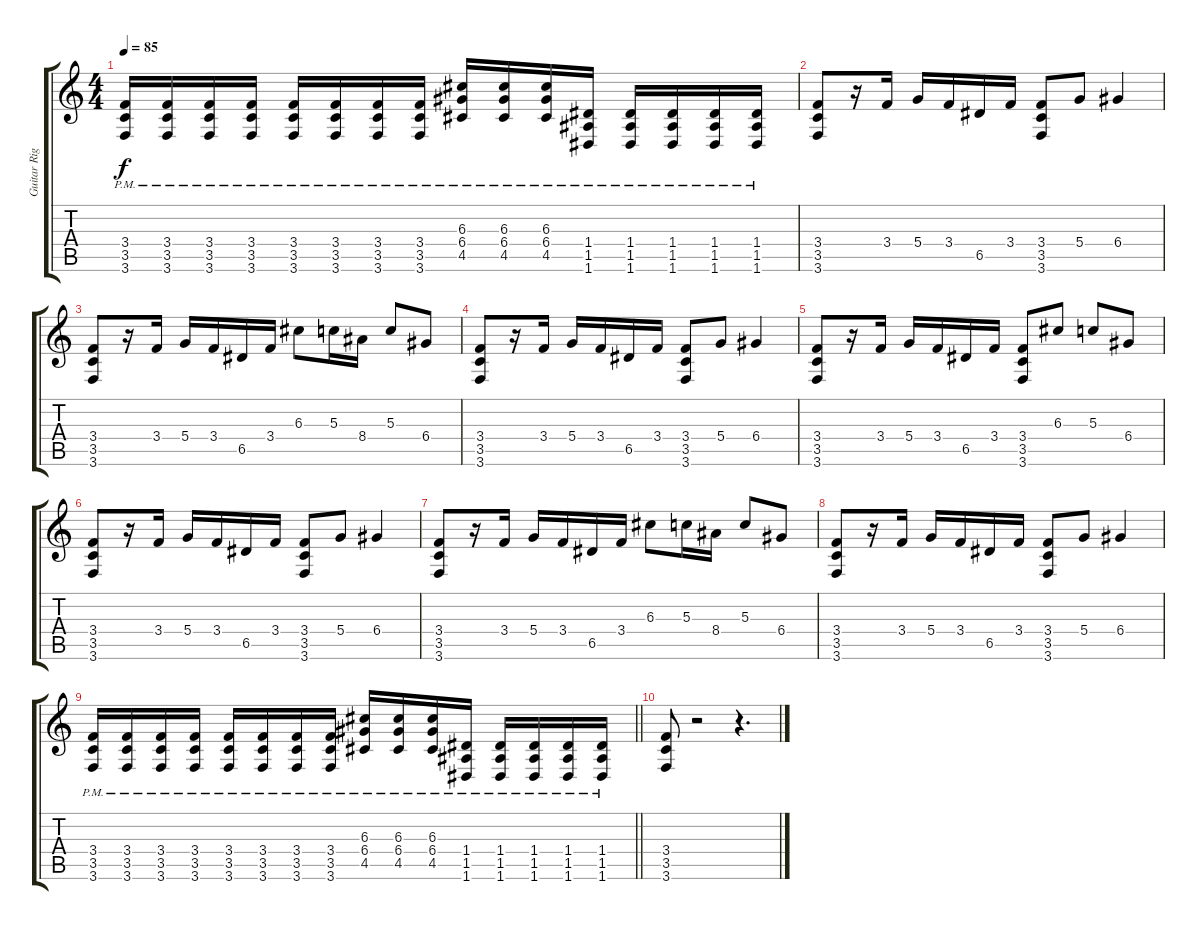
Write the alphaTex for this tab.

\track ("Guitar Right" "Guitar Rig") {instrument distortionguitar}
\staff {score tabs}
\tuning (E4 B3 G3 D3 A2 D2) {hide}
\ts (4 4)
\tempo 85
\clef g2
\ks c
(3.4{pm} 3.5{pm} 3.6{pm}).16{dy f} (3.4{pm} 3.5{pm} 3.6{pm}).16 (3.4{pm} 3.5{pm} 3.6{pm}).16 (3.4{pm} 3.5{pm} 3.6{pm}).16 (3.4{pm} 3.5{pm} 3.6{pm}).16 (3.4{pm} 3.5{pm} 3.6{pm}).16 (3.4{pm} 3.5{pm} 3.6{pm}).16 (3.4{pm} 3.5{pm} 3.6{pm}).16 (6.3{pm} 6.4{pm} 4.5{pm}).16 (6.3{pm} 6.4{pm} 4.5{pm}).16 (6.3{pm} 6.4{pm} 4.5{pm}).16 (1.4{pm} 1.5{pm} 1.6{pm}).16 (1.4{pm} 1.5{pm} 1.6{pm}).16 (1.4{pm} 1.5{pm} 1.6{pm}).16 (1.4{pm} 1.5{pm} 1.6{pm}).16 (1.4{pm} 1.5{pm} 1.6{pm}).16 |
(3.4 3.5 3.6).8 r.16 3.4.16 5.4.16 3.4.16 6.5.16 3.4.16 (3.4 3.5 3.6).8 5.4.8 6.4.4 |
(3.4 3.5 3.6).8 r.16 3.4.16 5.4.16 3.4.16 6.5.16 3.4.16 6.3.8 5.3.16 8.4.16 5.3.8 6.4.8 |
(3.4 3.5 3.6).8 r.16 3.4.16 5.4.16 3.4.16 6.5.16 3.4.16 (3.4 3.5 3.6).8 5.4.8 6.4.4 |
(3.4 3.5 3.6).8 r.16 3.4.16 5.4.16 3.4.16 6.5.16 3.4.16 (3.4 3.5 3.6).8 6.3.8 5.3.8 6.4.8 |
(3.4 3.5 3.6).8 r.16 3.4.16 5.4.16 3.4.16 6.5.16 3.4.16 (3.4 3.5 3.6).8 5.4.8 6.4.4 |
(3.4 3.5 3.6).8 r.16 3.4.16 5.4.16 3.4.16 6.5.16 3.4.16 6.3.8 5.3.16 8.4.16 5.3.8 6.4.8 |
(3.4 3.5 3.6).8 r.16 3.4.16 5.4.16 3.4.16 6.5.16 3.4.16 (3.4 3.5 3.6).8 5.4.8 6.4.4 |
\barLineRight lightlight
(3.4{pm} 3.5{pm} 3.6{pm}).16 (3.4{pm} 3.5{pm} 3.6{pm}).16 (3.4{pm} 3.5{pm} 3.6{pm}).16 (3.4{pm} 3.5{pm} 3.6{pm}).16 (3.4{pm} 3.5{pm} 3.6{pm}).16 (3.4{pm} 3.5{pm} 3.6{pm}).16 (3.4{pm} 3.5{pm} 3.6{pm}).16 (3.4{pm} 3.5{pm} 3.6{pm}).16 (6.3{pm} 6.4{pm} 4.5{pm}).16 (6.3{pm} 6.4{pm} 4.5{pm}).16 (6.3{pm} 6.4{pm} 4.5{pm}).16 (1.4{pm} 1.5{pm} 1.6{pm}).16 (1.4{pm} 1.5{pm} 1.6{pm}).16 (1.4{pm} 1.5{pm} 1.6{pm}).16 (1.4{pm} 1.5{pm} 1.6{pm}).16 (1.4{pm} 1.5{pm} 1.6{pm}).16 |
(3.4 3.5 3.6).8 r.2 r.4{d}
